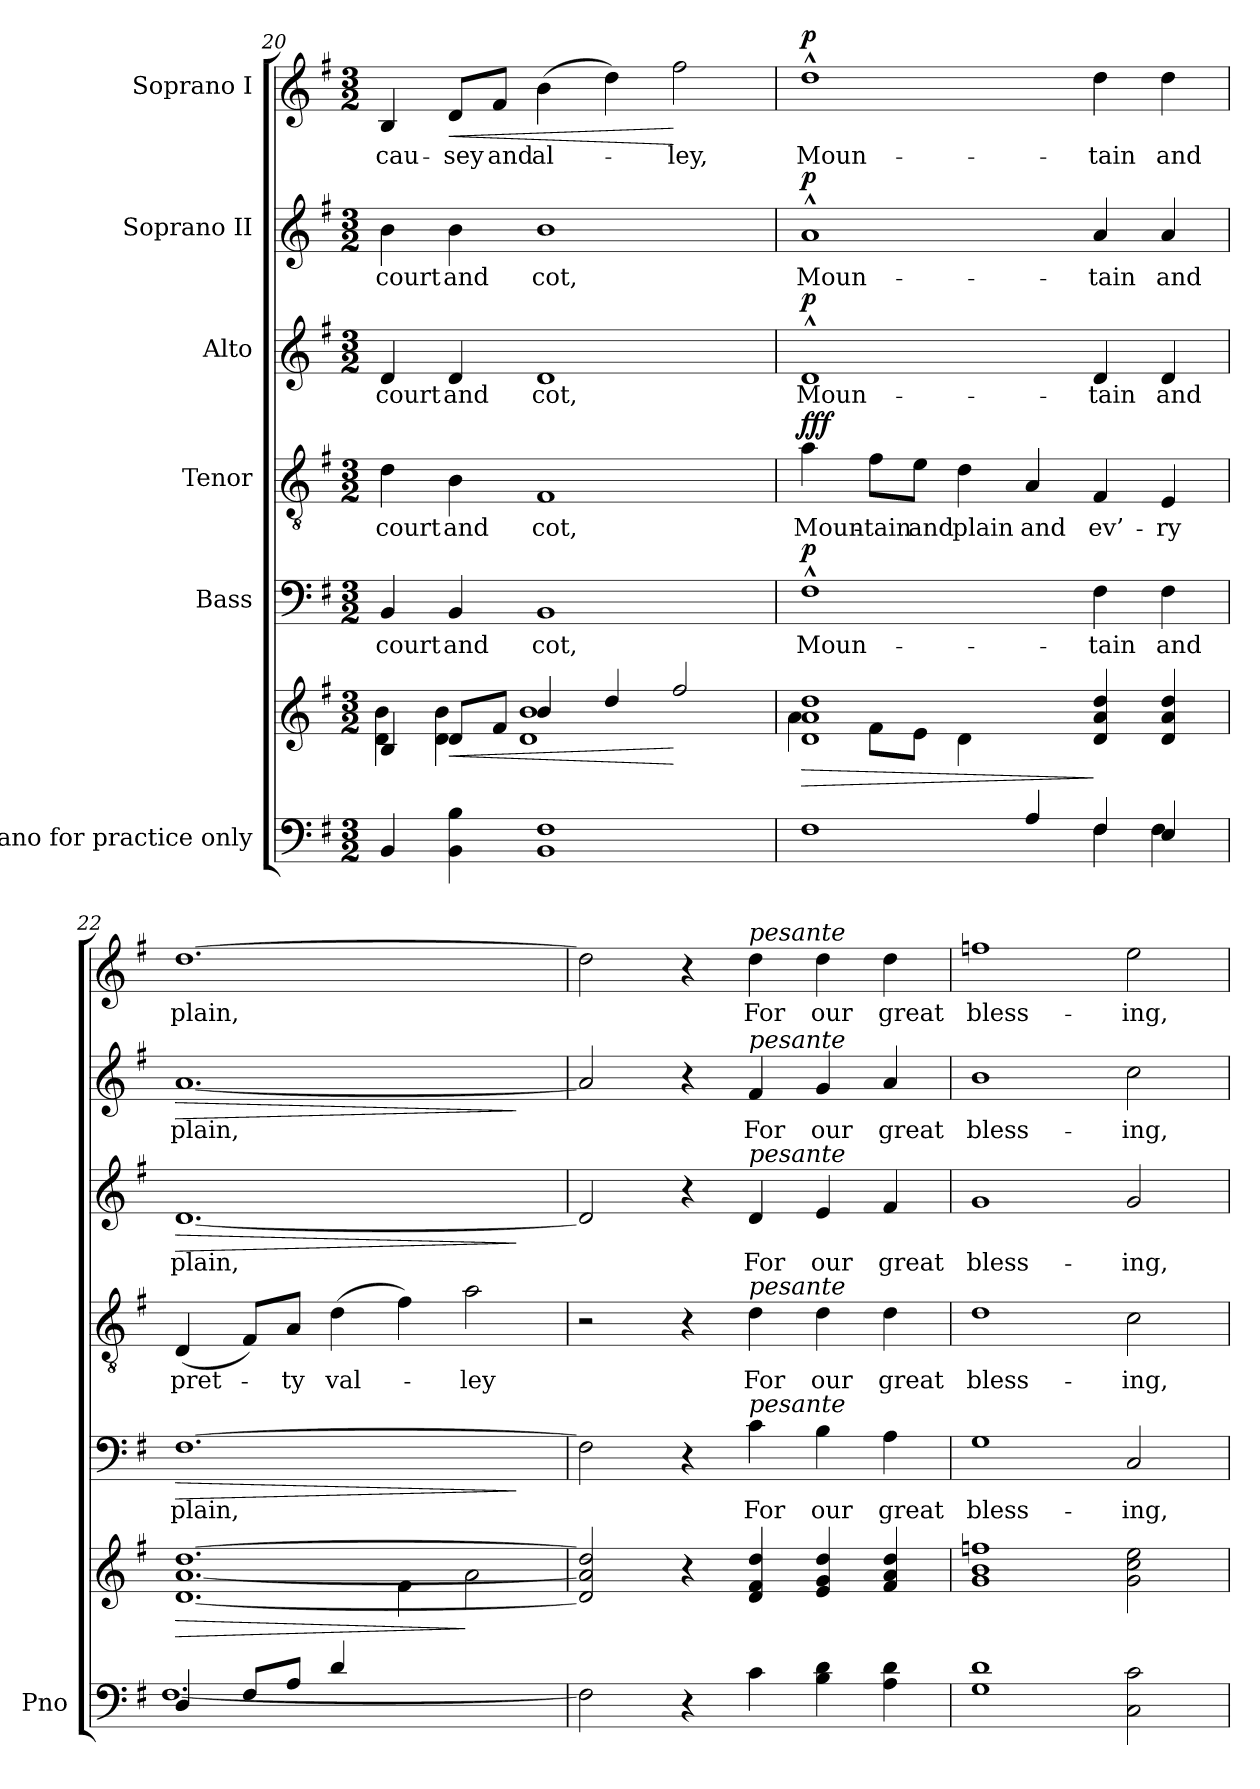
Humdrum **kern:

**kern	**kern	**dynam	**kern	**text	**dynam	**kern	**text	**dynam	**kern	**text	**dynam	**kern	**text	**dynam	**kern	**text	**dynam
*part6	*part6	*part6	*part5	*part5	*part5	*part4	*part4	*part4	*part3	*part3	*part3	*part2	*part2	*part2	*part1	*part1	*part1
*staff7	*staff6	*staff6/7	*staff5	*staff5	*staff5	*staff4	*staff4	*staff4	*staff3	*staff3	*staff3	*staff2	*staff2	*staff2	*staff1	*staff1	*staff1
*I"Piano for practice only	*	*	*I"Bass	*	*	*I"Tenor	*	*	*I"Alto	*	*	*I"Soprano II	*	*	*I"Soprano I	*	*
*I'Pno	*	*	*	*	*	*	*	*	*	*	*	*	*	*	*	*	*
!!LO:PB:g=z
*clefF4	*clefG2	*	*clefF4	*	*	*clefGv2	*	*	*clefG2	*	*	*clefG2	*	*	*clefG2	*	*
*k[f#]	*k[f#]	*	*k[f#]	*	*	*k[f#]	*	*	*k[f#]	*	*	*k[f#]	*	*	*k[f#]	*	*
*M3/2	*M3/2	*	*M3/2	*	*	*M3/2	*	*	*M3/2	*	*	*M3/2	*	*	*M3/2	*	*
=20	=20	=20	=20	=20	=20	=20	=20	=20	=20	=20	=20	=20	=20	=20	=20	=20	=20
*	*^	*	*	*	*	*	*	*	*	*	*	*	*	*	*	*	*
!	!	!	!	!	!LO:LY:b	!	!	!LO:LY:b	!	!	!LO:LY:b	!	!	!LO:LY:b	!	!	!LO:LY:b	!
4BB/	4B/	4d\ 4b\	.	4BB/	court	.	4d\	court	.	4d/	court	.	4b\	court	.	4B/	cau-	.
!	!	!	!LO:HP:b	!	!LO:LY:b	!	!	!LO:LY:b	!	!	!LO:LY:b	!	!	!LO:LY:b	!	!	!LO:LY:b	!LO:HP:b
4BB\ 4B\	8d/L	4d\ 4b\	<	4BB/	and	.	4B\	and	.	4d/	and	.	4b\	and	.	8d/L	-sey	<
!	!	!	!	!	!	!	!	!	!	!	!	!	!	!	!	!	!LO:LY:b	!
.	8f#/J	.	.	.	.	.	.	.	.	.	.	.	.	.	.	8f#/J	and	.
!	!	!	!	!	!LO:LY:b	!	!	!LO:LY:b	!	!	!LO:LY:b	!	!	!LO:LY:b	!	!	!LO:LY:b	!
1BB 1F#	4b/	1d 1b	.	1BB	cot,	.	1F#	cot,	.	1d	cot,	.	1b	cot,	.	(>4b\	al-	.
.	4dd/	.	.	.	.	.	.	.	.	.	.	.	.	.	.	4dd\)	.	.
!	!	!	!	!	!	!	!	!	!	!	!	!	!	!	!	!	!LO:LY:b	!
.	2ff#/	.	[	.	.	.	.	.	.	.	.	.	.	.	.	2ff#\	-ley,	[
=21	=21	=21	=21	=21	=21	=21	=21	=21	=21	=21	=21	=21	=21	=21	=21	=21	=21	=21
*^	*	*	*	*	*	*	*	*	*	*	*	*	*	*	*	*	*	*
!	!	!	!	!LO:HP:b	!	!LO:LY:b	!LO:DY:a	!	!LO:LY:b	!LO:DY:a	!	!LO:LY:b	!LO:DY:a	!	!LO:LY:b	!LO:DY:a	!	!LO:LY:b	!LO:DY:a
2.ryy	1F#	1d 1a 1dd	4a\	>	1F#^^	Moun-	p	4a\	Moun-	fff	1d^^	Moun-	p	1a^^	Moun-	p	1dd^^	Moun-	p
!	!	!	!	!	!	!	!	!	!LO:LY:b	!	!	!	!	!	!	!	!	!	!
.	.	.	8f#\L	.	.	.	.	8f#\L	-tain	.	.	.	.	.	.	.	.	.	.
!	!	!	!	!	!	!	!	!	!LO:LY:b	!	!	!	!	!	!	!	!	!	!
.	.	.	8e\J	.	.	.	.	8e\J	and	.	.	.	.	.	.	.	.	.	.
!	!	!	!	!	!	!	!	!	!LO:LY:b	!	!	!	!	!	!	!	!	!	!
.	.	.	4d\	.	.	.	.	4d\	plain	.	.	.	.	.	.	.	.	.	.
!	!	!	!	!	!	!	!	!	!LO:LY:b	!	!	!	!	!	!	!	!	!	!
4A/	.	.	2.ryy	.	.	.	.	4A/	and	.	.	.	.	.	.	.	.	.	.
!	!	!	!	!	!	!LO:LY:b	!	!	!LO:LY:b	!	!	!LO:LY:b	!	!	!LO:LY:b	!	!	!LO:LY:b	!
4F#/	4F#\	4d/ 4a/ 4dd/	.	]	4F#\	-tain	.	4F#/	ev’-	.	4d/	-tain	.	4a/	-tain	.	4dd\	-tain	.
!	!	!	!	!	!	!LO:LY:b	!	!	!LO:LY:b	!	!	!LO:LY:b	!	!	!LO:LY:b	!	!	!LO:LY:b	!
4E/	4F#\	4d/ 4a/ 4dd/	.	.	4F#\	and	.	4E/	-ry	.	4d/	and	.	4a/	and	.	4dd\	and	.
=22	=22	=22	=22	=22	=22	=22	=22	=22	=22	=22	=22	=22	=22	=22	=22	=22	=22	=22	=22
!	!	!	!	!LO:HP:b	!	!LO:LY:b	!LO:HP:b	!	!LO:LY:b	!	!	!LO:LY:b	!LO:HP:b	!	!LO:LY:b	!LO:HP:b	!	!LO:LY:b	!
4D/	[1.F#	[1.d [1.a [1.dd	2.ryy	>	[1.F#	plain,	>	(<4D/	pret-	.	[1.d	plain,	>	[1.a	plain,	>	[1.dd	plain,	.
8F#/L	.	.	.	.	.	.	.	8F#/L)	.	.	.	.	.	.	.	.	.	.	.
!	!	!	!	!	!	!	!	!	!LO:LY:b	!	!	!	!	!	!	!	!	!	!
8A/J	.	.	.	.	.	.	.	8A/J	-ty	.	.	.	.	.	.	.	.	.	.
!	!	!	!	!	!	!	!	!	!LO:LY:b	!	!	!	!	!	!	!	!	!	!
4d/	.	.	.	.	.	.	.	(>4d\	val-	.	.	.	.	.	.	.	.	.	.
2.ryy	.	.	4f#\	.	.	.	.	4f#\)	.	.	.	.	.	.	.	.	.	.	.
!	!	!	!	!	!	!	!	!	!LO:LY:b	!	!	!	!	!	!	!	!	!	!
.	.	.	2a\	]	.	.	.	2a\	-ley	.	.	.	.	.	.	.	.	.	.
*v	*v	*	*	*	*	*	*	*	*	*	*	*	*	*	*	*	*	*	*
*	*v	*v	*	*	*	*	*	*	*	*	*	*	*	*	*	*	*	*
.	.	.	.	.	]	.	.	.	.	.	]	.	.	]	.	.	.
!!LO:LB:g=z
=23	=23	=23	=23	=23	=23	=23	=23	=23	=23	=23	=23	=23	=23	=23	=23	=23	=23
2F#\]	2d/] 2a/] 2dd/]	.	2F#\]	.	.	2r	.	.	2d/]	.	.	2a/]	.	.	2dd\]	.	.
4r	4r	.	4r	.	.	4r	.	.	4r	.	.	4r	.	.	4r	.	.
!	!	!	!	!	!	!	!	!	!	!	!	!	!	!	!LO:TX:a:i:t=pesante	!	!
!	!	!	!	!	!	!	!	!	!	!	!	!LO:TX:a:i:t=pesante	!	!	!	!	!
!	!	!	!	!	!	!	!	!	!LO:TX:a:i:t=pesante	!	!	!	!	!	!	!	!
!	!	!	!	!	!	!LO:TX:a:i:t=pesante	!	!	!	!	!	!	!	!	!	!	!
!	!	!	!LO:TX:a:i:t=pesante	!	!	!	!	!	!	!	!	!	!	!	!	!	!
!	!	!LO:DY:b	!	!LO:LY:b	!	!	!LO:LY:b	!	!	!LO:LY:b	!	!	!LO:LY:b	!	!	!LO:LY:b	!
!	!	!LO:DY:n=1:b	!	!	!	!	!	!	!	!	!	!	!	!	!	!	!
4c\	4d/ 4f#/ 4dd/	ff other-dynamics	4c\	For	.	4d\	For	.	4d/	For	.	4f#/	For	.	4dd\	For	.
!	!	!	!	!LO:LY:b	!	!	!LO:LY:b	!	!	!LO:LY:b	!	!	!LO:LY:b	!	!	!LO:LY:b	!
4B\ 4d\	4e/ 4g/ 4dd/	.	4B\	our	.	4d\	our	.	4e/	our	.	4g/	our	.	4dd\	our	.
!	!	!	!	!LO:LY:b	!	!	!LO:LY:b	!	!	!LO:LY:b	!	!	!LO:LY:b	!	!	!LO:LY:b	!
4A\ 4d\	4f#/ 4a/ 4dd/	.	4A\	great	.	4d\	great	.	4f#/	great	.	4a/	great	.	4dd\	great	.
=24	=24	=24	=24	=24	=24	=24	=24	=24	=24	=24	=24	=24	=24	=24	=24	=24	=24
!	!	!	!	!LO:LY:b	!	!	!LO:LY:b	!	!	!LO:LY:b	!	!	!LO:LY:b	!	!	!LO:LY:b	!
1G 1d	1g 1b 1ffn	.	1G	bless-	.	1d	bless-	.	1g	bless-	.	1b	bless-	.	1ffn	bless-	.
!	!	!	!	!LO:LY:b	!	!	!LO:LY:b	!	!	!LO:LY:b	!	!	!LO:LY:b	!	!	!LO:LY:b	!
2C\ 2c\	2g\ 2cc\ 2ee\	.	2C/	-ing,	.	2c\	-ing,	.	2g/	-ing,	.	2cc\	-ing,	.	2ee\	-ing,	.
=	=	=	=	=	=	=	=	=	=	=	=	=	=	=	=	=	=
*-	*-	*-	*-	*-	*-	*-	*-	*-	*-	*-	*-	*-	*-	*-	*-	*-	*-
